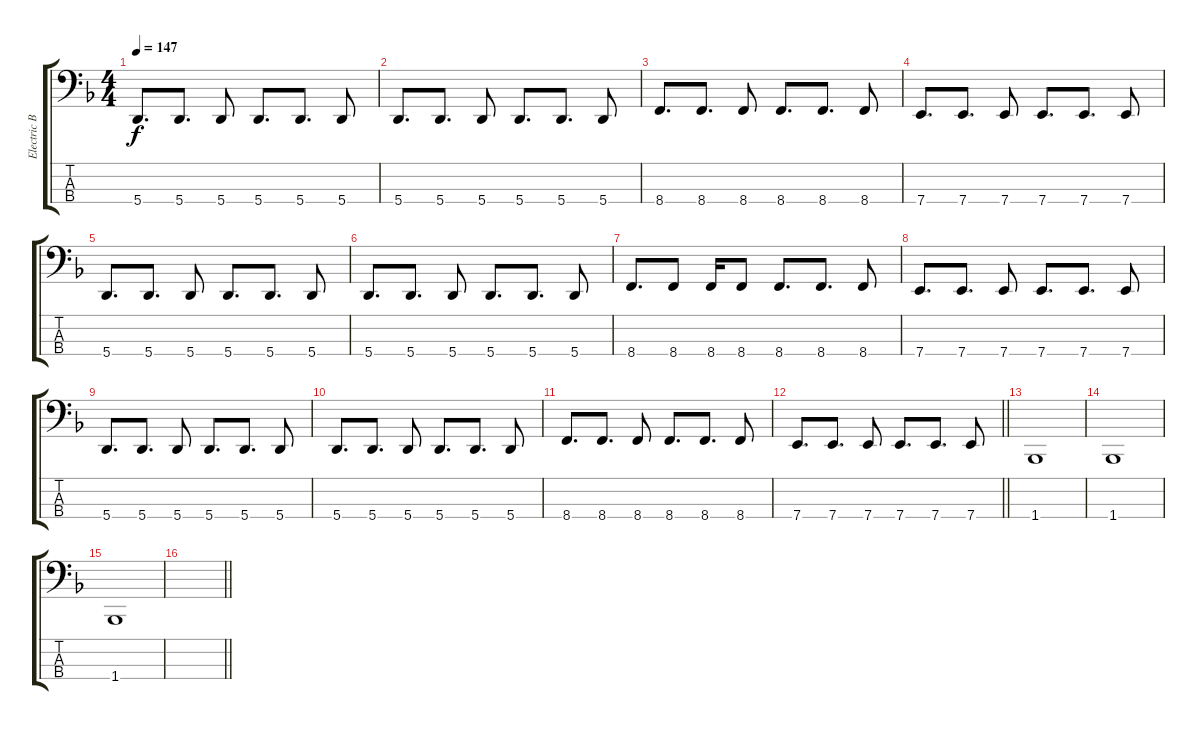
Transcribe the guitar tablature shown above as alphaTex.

\track ("Electric Bass" "Electric B") {instrument electricbasspick}
\staff {score tabs}
\tuning (D2 A1 E1 A0) {hide}
\ts (4 4)
\tempo 147
\clef f4
\ks dminor
5.4.8{d dy f} 5.4.8{d} 5.4.8 5.4.8{d} 5.4.8{d} 5.4.8 |
5.4.8{d} 5.4.8{d} 5.4.8 5.4.8{d} 5.4.8{d} 5.4.8 |
8.4.8{d} 8.4.8{d} 8.4.8 8.4.8{d} 8.4.8{d} 8.4.8 |
7.4.8{d} 7.4.8{d} 7.4.8 7.4.8{d} 7.4.8{d} 7.4.8 |
5.4.8{d} 5.4.8{d} 5.4.8 5.4.8{d} 5.4.8{d} 5.4.8 |
5.4.8{d} 5.4.8{d} 5.4.8 5.4.8{d} 5.4.8{d} 5.4.8 |
8.4.8{d} 8.4.8 8.4.16 8.4.8 8.4.8{d} 8.4.8{d} 8.4.8 |
7.4.8{d} 7.4.8{d} 7.4.8 7.4.8{d} 7.4.8{d} 7.4.8 |
5.4.8{d} 5.4.8{d} 5.4.8 5.4.8{d} 5.4.8{d} 5.4.8 |
5.4.8{d} 5.4.8{d} 5.4.8 5.4.8{d} 5.4.8{d} 5.4.8 |
8.4.8{d} 8.4.8{d} 8.4.8 8.4.8{d} 8.4.8{d} 8.4.8 |
\barLineRight lightlight
7.4.8{d} 7.4.8{d} 7.4.8 7.4.8{d} 7.4.8{d} 7.4.8 |
\section ("" "")
1.4.1 |
1.4.1 |
1.4.1 |
\barLineRight lightlight
